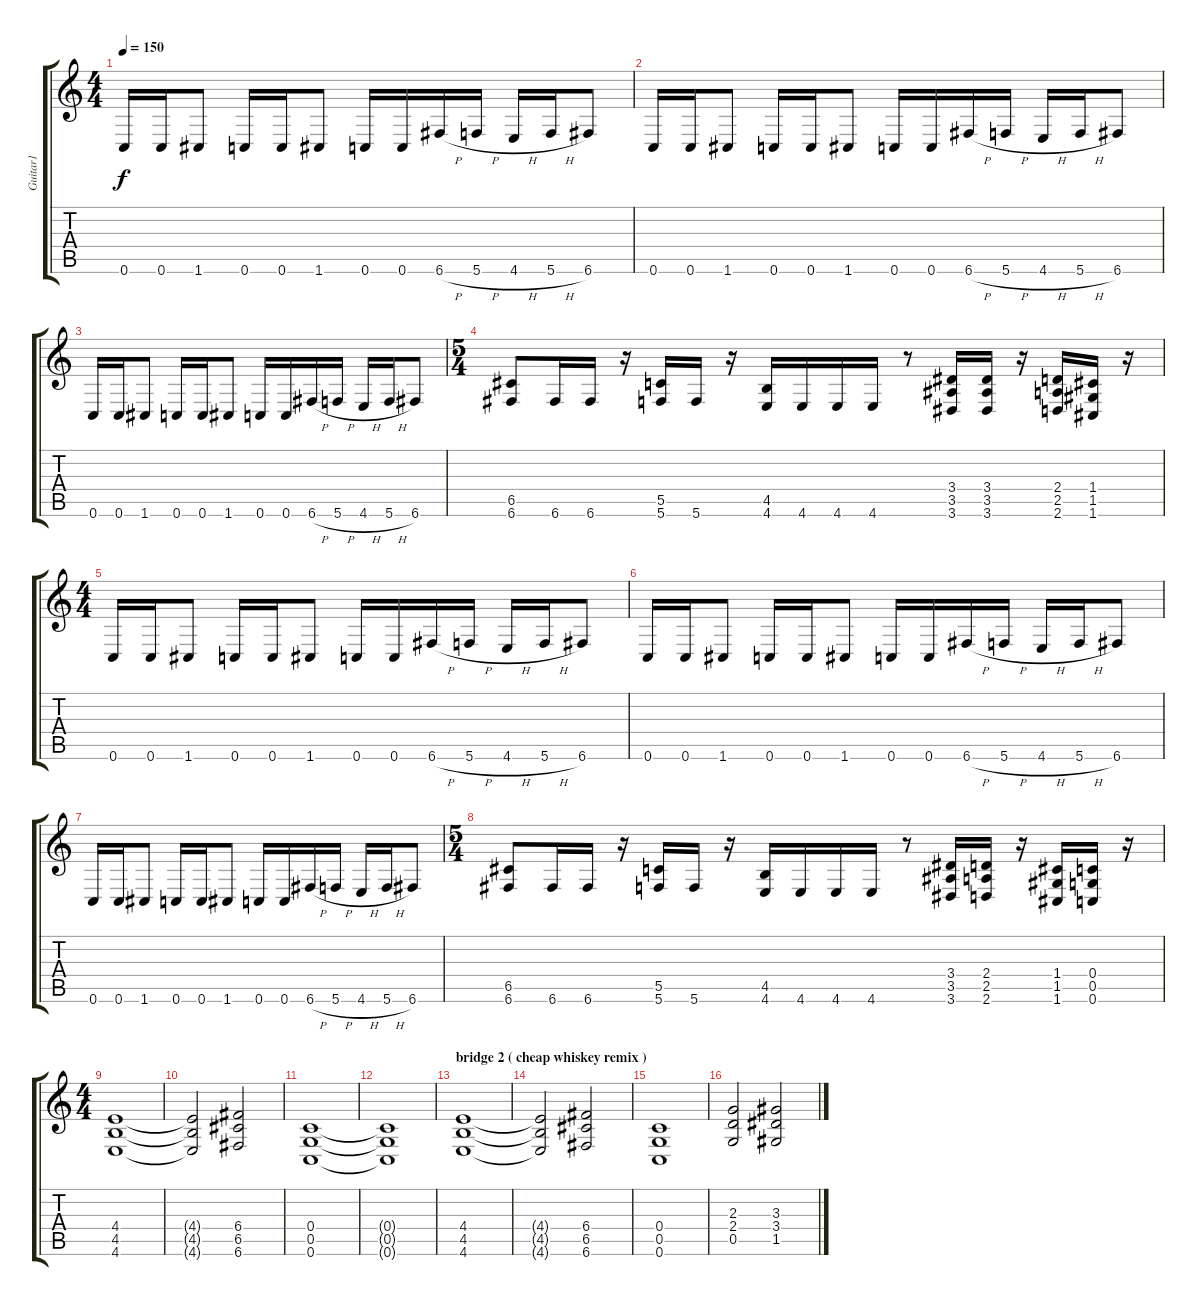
\track ("Guitar1" "Guitar1") {instrument distortionguitar}
\staff {score tabs}
\tuning (D4 A3 F3 C3 G2 C2) {hide}
\ts (4 4)
\tempo 150
\clef g2
\ks c
0.6.16{dy f balance 16} 0.6.16 1.6.8 0.6.16 0.6.16 1.6.8 0.6.16 0.6.16 6.6{h}.16 5.6{h}.16 4.6{h}.16 5.6{h}.16 6.6.8 |
0.6.16 0.6.16 1.6.8 0.6.16 0.6.16 1.6.8 0.6.16 0.6.16 6.6{h}.16 5.6{h}.16 4.6{h}.16 5.6{h}.16 6.6.8 |
0.6.16 0.6.16 1.6.8 0.6.16 0.6.16 1.6.8 0.6.16 0.6.16 6.6{h}.16 5.6{h}.16 4.6{h}.16 5.6{h}.16 6.6.8 |
\ts (5 4)
(6.5 6.6).8 6.6.16 6.6.16 r.16 (5.5 5.6).16 5.6.16 r.16 (4.5 4.6).16 4.6.16 4.6.16 4.6.16 r.8 (3.4 3.5 3.6).16 (3.4 3.5 3.6).16 r.16 (2.4 2.5 2.6).16 (1.4 1.5 1.6).16 r.16 |
\ts (4 4)
0.6.16{balance 16} 0.6.16 1.6.8 0.6.16 0.6.16 1.6.8 0.6.16 0.6.16 6.6{h}.16 5.6{h}.16 4.6{h}.16 5.6{h}.16 6.6.8 |
0.6.16 0.6.16 1.6.8 0.6.16 0.6.16 1.6.8 0.6.16 0.6.16 6.6{h}.16 5.6{h}.16 4.6{h}.16 5.6{h}.16 6.6.8 |
0.6.16 0.6.16 1.6.8 0.6.16 0.6.16 1.6.8 0.6.16 0.6.16 6.6{h}.16 5.6{h}.16 4.6{h}.16 5.6{h}.16 6.6.8 |
\ts (5 4)
(6.5 6.6).8 6.6.16 6.6.16 r.16 (5.5 5.6).16 5.6.16 r.16 (4.5 4.6).16 4.6.16 4.6.16 4.6.16 r.8 (3.4 3.5 3.6).16 (2.4 2.5 2.6).16 r.16 (1.4 1.5 1.6).16 (0.4 0.5 0.6).16 r.16 |
\ts (4 4)
(4.4 4.5 4.6).1{balance 0} |
(4.4{t} 4.5{t} 4.6{t}).2 (6.4 6.5 6.6).2 |
(0.4 0.5 0.6).1 |
(0.4{t} 0.5{t} 0.6{t}).1 |
\section ("" "bridge 2 ( cheap whiskey remix )")
(4.4 4.5 4.6).1{balance 0} |
(4.4{t} 4.5{t} 4.6{t}).2 (6.4 6.5 6.6).2 |
(0.4 0.5 0.6).1 |
(2.3 2.4 0.5).2 (3.3 3.4 1.5).2
